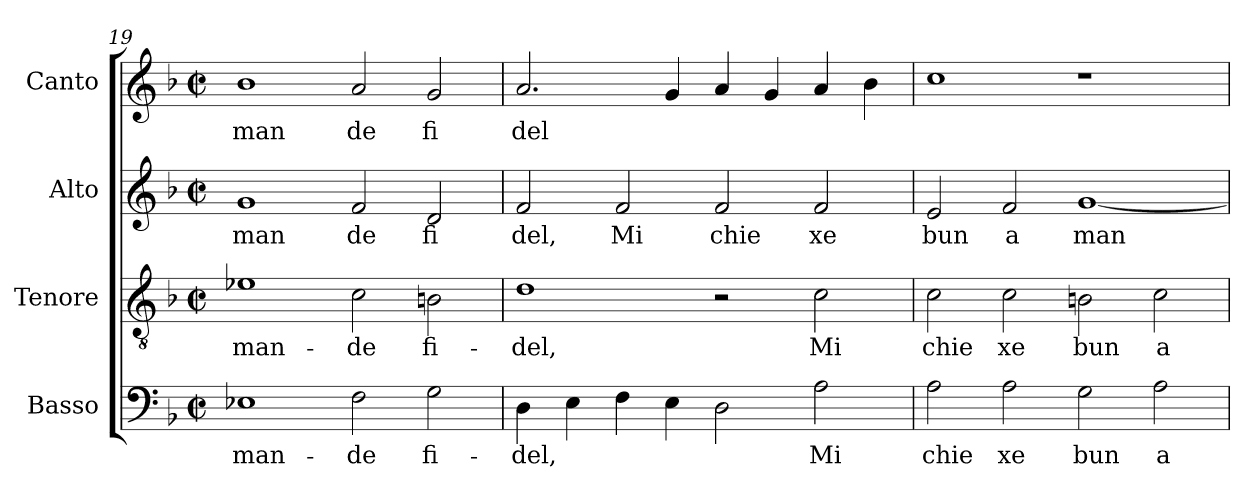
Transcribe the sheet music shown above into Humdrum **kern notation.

**kern	**text	**kern	**text	**kern	**text	**kern	**text
*part4	*part4	*part3	*part3	*part2	*part2	*part1	*part1
*staff4	*staff4	*staff3	*staff3	*staff2	*staff2	*staff1	*staff1
*I"Basso	*	*I"Tenore	*	*I"Alto	*	*I"Canto	*
*clefF4	*	*clefGv2	*	*clefG2	*	*clefG2	*
*k[b-]	*	*k[b-]	*	*k[b-]	*	*k[b-]	*
*F:	*	*F:	*	*F:	*	*F:	*
*M2/2	*	*M2/2	*	*M2/2	*	*M2/2	*
*met(c|)	*	*met(c|)	*	*met(c|)	*	*met(c|)	*
=19	=19	=19	=19	=19	=19	=19	=19
!	!LO:LY:b:cj	!	!LO:LY:b:cj	!	!LO:LY:b:cj	!	!LO:LY:a:cj
1E-X	-man-	1e-X	-man-	1g	man	1b-	man
!	!LO:LY:b:cj	!	!LO:LY:b:cj	!	!LO:LY:b:cj	!	!LO:LY:a:cj
2F\	-de	2c\	-de	2f/	de	2a/	de
!	!LO:LY:b:cj	!	!LO:LY:b:cj	!	!LO:LY:b:cj	!	!LO:LY:a:cj
2G\	fi-	2Bn\	fi-	2d/	fi	2g/	fi
=20	=20	=20	=20	=20	=20	=20	=20
!	!LO:LY:b:cj	!	!LO:LY:b:cj	!	!LO:LY:b:cj	!	!LO:LY:a:cj
4D\	-del,	1d	-del,	2f/	del,	2.a/	del
!	!LO:LY:b:cj	!	!	!	!	!	!
4E\	.	.	.	.	.	.	.
!	!LO:LY:b:cj	!	!	!	!LO:LY:b:cj	!	!
4F\	.	.	.	2f/	Mi	.	.
!	!LO:LY:b:cj	!	!	!	!	!	!LO:LY:a:cj
4E\	.	.	.	.	.	4g/	.
!	!LO:LY:b:cj	!	!	!	!LO:LY:b:cj	!	!LO:LY:a:cj
2D\	.	2r	.	2f/	chie	4a/	.
!	!	!	!	!	!	!	!LO:LY:a:cj
.	.	.	.	.	.	4g/	.
!	!LO:LY:b:cj	!	!LO:LY:b:cj	!	!LO:LY:b:cj	!	!LO:LY:a:cj
2A\	Mi	2c\	Mi	2f/	xe	4a/	.
!	!	!	!	!	!	!	!LO:LY:a:cj
.	.	.	.	.	.	4b-\	.
=21	=21	=21	=21	=21	=21	=21	=21
!	!LO:LY:b:cj	!	!LO:LY:b:cj	!	!LO:LY:b:cj	!	!LO:LY:a:cj
2A\	chie	2c\	chie	2e/	bun	1cc	.
!	!LO:LY:b:cj	!	!LO:LY:b:cj	!	!LO:LY:b:cj	!	!
2A\	xe	2c\	xe	2f/	a	.	.
!	!LO:LY:b:cj	!	!LO:LY:b:cj	!	!LO:LY:b:cj	!	!
2G\	bun	2Bn\	bun	[<1g	man	1r	.
!	!LO:LY:b:cj	!	!LO:LY:b:cj	!	!	!	!
2A\	a-	2c\	a-	.	.	.	.
=	=	=	=	=	=	=	=
*-	*-	*-	*-	*-	*-	*-	*-
